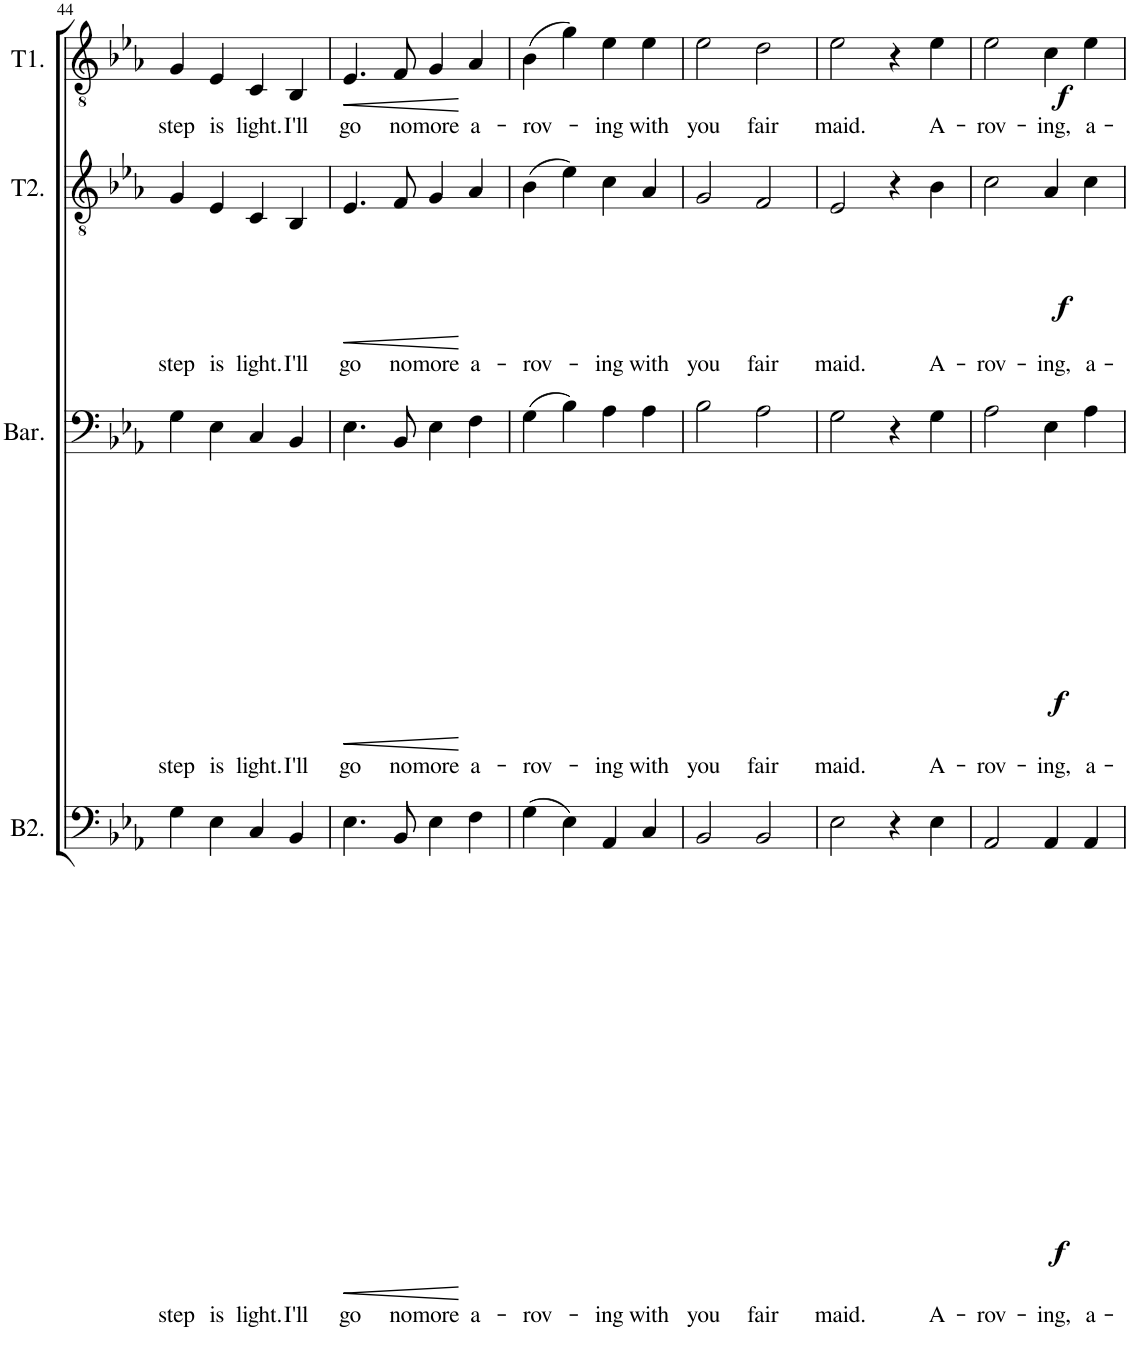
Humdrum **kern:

**kern	**text	**dynam	**kern	**text	**dynam	**kern	**text	**dynam	**kern	**text	**dynam
*part4	*part4	*part4	*part3	*part3	*part3	*part2	*part2	*part2	*part1	*part1	*part1
*staff4	*staff4	*staff4	*staff3	*staff3	*staff3	*staff2	*staff2	*staff2	*staff1	*staff1	*staff1
*I"2e Bas	*	*	*I"Bariton	*	*	*I"2e Tenor	*	*	*I"1e Tenor	*	*
*I'B2.	*	*	*I'Bar.	*	*	*I'T2.	*	*	*I'T1.	*	*
!!LO:PB:g=z
*clefF4	*	*	*clefF4	*	*	*clefGv2	*	*	*clefGv2	*	*
*k[b-e-a-]	*	*	*k[b-e-a-]	*	*	*k[b-e-a-]	*	*	*k[b-e-a-]	*	*
*M4/4	*	*	*M4/4	*	*	*M4/4	*	*	*M4/4	*	*
*met(c|)	*	*	*met(c|)	*	*	*met(c|)	*	*	*met(c|)	*	*
=44	=44	=44	=44	=44	=44	=44	=44	=44	=44	=44	=44
!	!LO:LY:b	!	!	!LO:LY:b	!	!	!LO:LY:b	!	!	!LO:LY:b	!
4G\	step	.	4G\	step	.	4G/	step	.	4G/	step	.
!	!LO:LY:b	!	!	!LO:LY:b	!	!	!LO:LY:b	!	!	!LO:LY:b	!
4E-\	is	.	4E-\	is	.	4E-/	is	.	4E-/	is	.
!	!LO:LY:b	!	!	!LO:LY:b	!	!	!LO:LY:b	!	!	!LO:LY:b	!
4C/	light.	.	4C/	light.	.	4C/	light.	.	4C/	light.	.
!	!LO:LY:b	!	!	!LO:LY:b	!	!	!LO:LY:b	!	!	!LO:LY:b	!
4BB-/	I'll	.	4BB-/	I'll	.	4BB-/	I'll	.	4BB-/	I'll	.
=45	=45	=45	=45	=45	=45	=45	=45	=45	=45	=45	=45
!	!LO:LY:b	!LO:HP:b	!	!LO:LY:b	!LO:HP:b	!	!LO:LY:b	!LO:HP:b	!	!LO:LY:b	!LO:HP:b
4.E-\	go	<	4.E-\	go	<	4.E-/	go	<	4.E-/	go	<
!	!LO:LY:b	!	!	!LO:LY:b	!	!	!LO:LY:b	!	!	!LO:LY:b	!
8BB-/	no	.	8BB-/	no	.	8F/	no	.	8F/	no	.
!	!LO:LY:b	!	!	!LO:LY:b	!	!	!LO:LY:b	!	!	!LO:LY:b	!
4E-\	more	.	4E-\	more	.	4G/	more	.	4G/	more	.
!	!LO:LY:b	!	!	!LO:LY:b	!	!	!LO:LY:b	!	!	!LO:LY:b	!
4F\	a-	[	4F\	a-	[	4A-/	a-	[	4A-/	a-	[
=46	=46	=46	=46	=46	=46	=46	=46	=46	=46	=46	=46
!	!LO:LY:b	!	!	!LO:LY:b	!	!	!LO:LY:b	!	!	!LO:LY:b	!
(4G\	-rov-	.	(4G\	-rov-	.	(4B-\	-rov-	.	(4B-\	-rov-	.
4E-\)	.	.	4B-\)	.	.	4e-\)	.	.	4g\)	.	.
!	!LO:LY:b	!	!	!LO:LY:b	!	!	!LO:LY:b	!	!	!LO:LY:b	!
4AA-/	-ing	.	4A-\	-ing	.	4c\	-ing	.	4e-\	-ing	.
!	!LO:LY:b	!	!	!LO:LY:b	!	!	!LO:LY:b	!	!	!LO:LY:b	!
4C/	with	.	4A-\	with	.	4A-/	with	.	4e-\	with	.
=47	=47	=47	=47	=47	=47	=47	=47	=47	=47	=47	=47
!	!LO:LY:b	!	!	!LO:LY:b	!	!	!LO:LY:b	!	!	!LO:LY:b	!
2BB-/	you	.	2B-\	you	.	2G/	you	.	2e-\	you	.
!	!LO:LY:b	!	!	!LO:LY:b	!	!	!LO:LY:b	!	!	!LO:LY:b	!
2BB-/	fair	.	2A-\	fair	.	2F/	fair	.	2d\	fair	.
=48	=48	=48	=48	=48	=48	=48	=48	=48	=48	=48	=48
!	!LO:LY:b	!	!	!LO:LY:b	!	!	!LO:LY:b	!	!	!LO:LY:b	!
2E-\	maid.	.	2G\	maid.	.	2E-/	maid.	.	2e-\	maid.	.
4r	.	.	4r	.	.	4r	.	.	4r	.	.
!	!LO:LY:b	!LO:DY:b	!	!LO:LY:b	!LO:DY:b	!	!LO:LY:b	!LO:DY:b	!	!LO:LY:b	!LO:DY:b
4E-\	A-	f	4G\	A-	f	4B-\	A-	f	4e-\	A-	f
=49	=49	=49	=49	=49	=49	=49	=49	=49	=49	=49	=49
!	!LO:LY:b	!	!	!LO:LY:b	!	!	!LO:LY:b	!	!	!LO:LY:b	!
2AA-/	-rov-	.	2A-\	-rov-	.	2c\	-rov-	.	2e-\	-rov-	.
!	!LO:LY:b	!	!	!LO:LY:b	!	!	!LO:LY:b	!	!	!LO:LY:b	!
4AA-/	-ing,	.	4E-\	-ing,	.	4A-/	-ing,	.	4c\	-ing,	.
!	!LO:LY:b	!	!	!LO:LY:b	!	!	!LO:LY:b	!	!	!LO:LY:b	!
4AA-/	a-	.	4A-\	a-	.	4c\	a-	.	4e-\	a-	.
=	=	=	=	=	=	=	=	=	=	=	=
*-	*-	*-	*-	*-	*-	*-	*-	*-	*-	*-	*-
